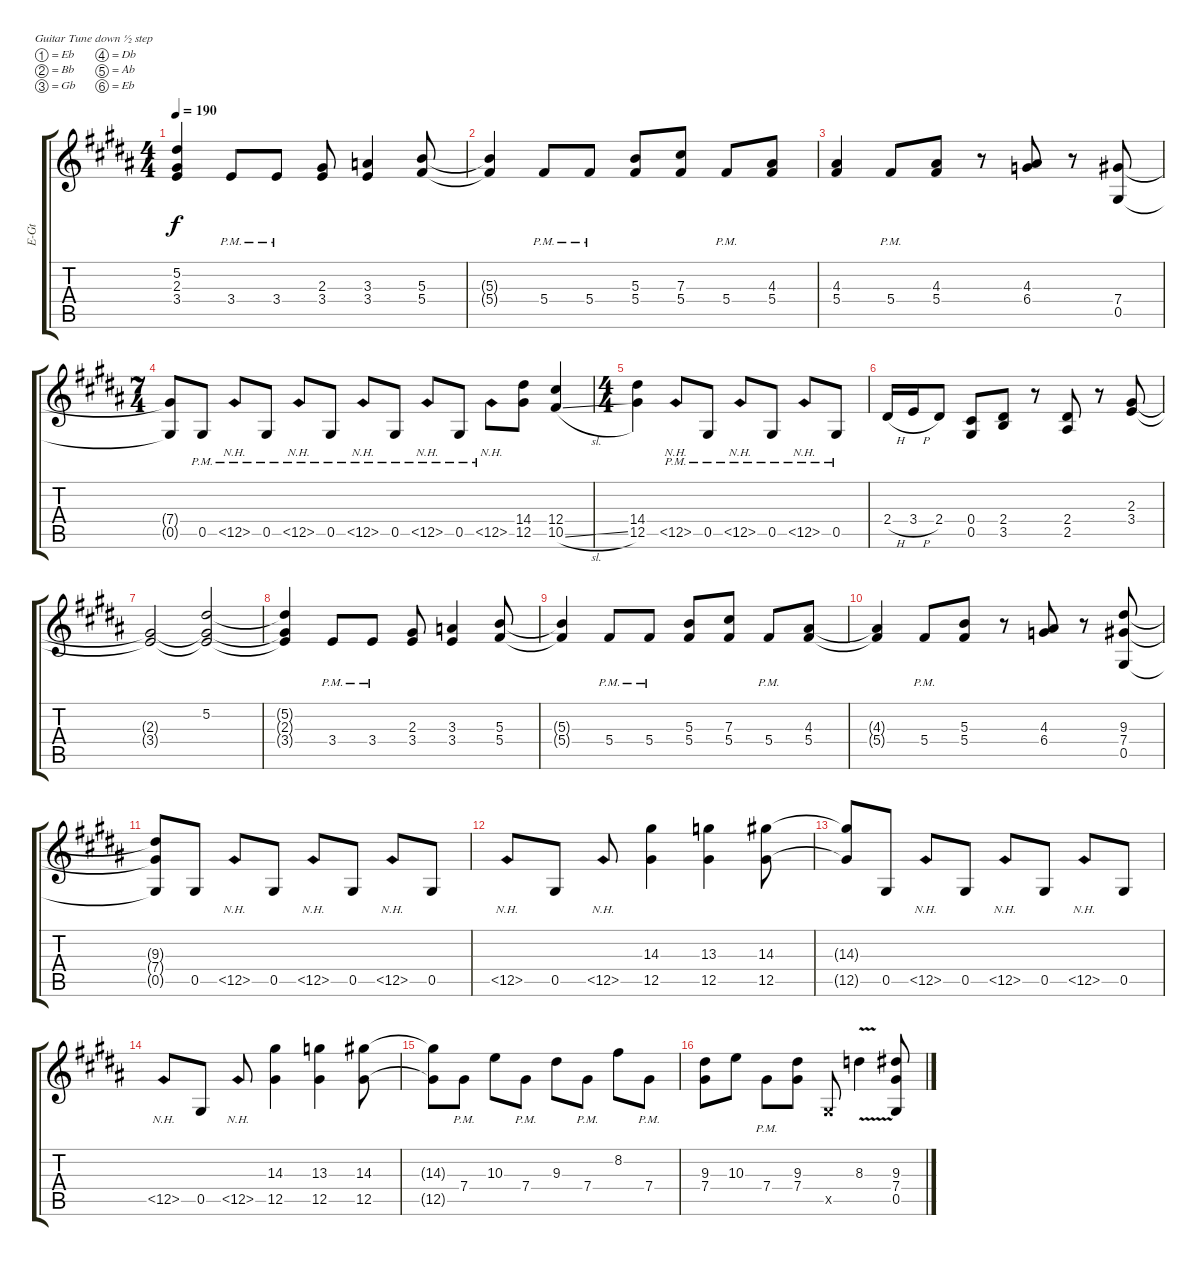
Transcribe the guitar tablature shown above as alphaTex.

\bracketExtendMode groupsimilarinstruments
\otherSystemsTrackNameOrientation horizontal
\track ("Electric Guitar" "E-Gt") {instrument overdrivenguitar}
\staff {score tabs}
\tuning (Eb4 Bb3 Gb3 Db3 Ab2 Eb2)
\ts (4 4)
\tempo 190
\clef g2
\ks b
(3.4{t acc forcenatural} 2.3{t acc forcenatural} 5.2{t acc forcenatural}).4{dy f} 3.4{pm acc forcenatural}.8 3.4{pm acc forcenatural}.8 (3.4{acc forcenatural} 2.3{acc forcenatural}).8 (3.4{acc forcenatural} 3.3{acc b}).4 (5.4{acc forcenatural} 5.3{acc forcenatural}).8 |
(5.4{t acc forcenatural} 5.3{t acc forcenatural}).4 5.4{pm acc forcenatural}.8 5.4{pm acc forcenatural}.8 (5.4{acc forcenatural} 5.3{acc forcenatural}).8 (7.3{acc forcenatural} 5.4{acc forcenatural}).8 5.4{pm acc forcenatural}.8 (5.4{acc forcenatural} 4.3{acc forcenatural}).8 |
(5.4{acc forcenatural} 4.3{acc forcenatural}).4 5.4{pm acc forcenatural}.8 (5.4{acc forcenatural} 4.3{acc forcenatural}).8 r.8 (6.4{acc b} 4.3{acc forcenatural}).8 r.8 (0.5{acc forcenatural} 7.4{acc forcenatural}).8 |
\ts (7 4)
(0.5{t acc forcenatural} 7.4{t acc forcenatural}).8 0.5{pm acc forcenatural}.8 12.5{nh pm acc forcenatural}.8 0.5{pm acc forcenatural}.8 12.5{nh pm acc forcenatural}.8 0.5{pm acc forcenatural}.8 12.5{nh pm acc forcenatural}.8 0.5{pm acc forcenatural}.8 12.5{nh pm acc forcenatural}.8 0.5{pm acc forcenatural}.8 12.5{nh pm acc forcenatural}.8 (12.5{acc forcenatural} 14.4{acc forcenatural}).8 (10.5{sl acc forcenatural} 12.4{acc forcenatural}).4 |
\ts (4 4)
(12.5{acc forcenatural} 14.4{acc forcenatural}).4 12.5{nh pm acc forcenatural}.8 0.5{pm acc forcenatural}.8 12.5{nh pm acc forcenatural}.8 0.5{pm acc forcenatural}.8 12.5{nh pm acc forcenatural}.8 0.5{pm acc forcenatural}.8 |
2.4{h acc forcenatural}.16 3.4{h acc forcenatural}.16 2.4{acc forcenatural}.8 (0.4{acc forcenatural} 0.5{acc forcenatural}).8 (3.5{acc forcenatural} 2.4{acc forcenatural}).8 r.8 (2.5{acc forcenatural} 2.4{acc forcenatural}).8 r.8 (3.4{acc forcenatural} 2.3{acc forcenatural}).8 |
(2.3{t acc forcenatural} 3.4{t acc forcenatural}).2 (5.2{acc forcenatural} 2.3{t acc forcenatural} 3.4{t acc forcenatural}).2 |
(3.4{t acc forcenatural} 2.3{t acc forcenatural} 5.2{t acc forcenatural}).4 3.4{pm acc forcenatural}.8 3.4{pm acc forcenatural}.8 (3.4{acc forcenatural} 2.3{acc forcenatural}).8 (3.4{acc forcenatural} 3.3{acc b}).4 (5.4{acc forcenatural} 5.3{acc forcenatural}).8 |
(5.4{t acc forcenatural} 5.3{t acc forcenatural}).4 5.4{pm acc forcenatural}.8 5.4{pm acc forcenatural}.8 (5.4{acc forcenatural} 5.3{acc forcenatural}).8 (7.3{acc forcenatural} 5.4{acc forcenatural}).8 5.4{pm acc forcenatural}.8 (5.4{acc forcenatural} 4.3{acc forcenatural}).8 |
(5.4{t acc forcenatural} 4.3{t acc forcenatural}).4 5.4{pm acc forcenatural}.8 (5.4{acc forcenatural} 5.3{acc forcenatural}).8 r.8 (6.4{acc b} 4.3{acc forcenatural}).8 r.8 (0.5{acc forcenatural} 7.4{acc forcenatural} 9.3{acc forcenatural}).8 |
(0.5{t acc forcenatural} 7.4{t acc forcenatural} 9.3{t acc forcenatural}).8 0.5{acc forcenatural}.8 12.5{nh acc forcenatural}.8 0.5{acc forcenatural}.8 12.5{nh acc forcenatural}.8 0.5{acc forcenatural}.8 12.5{nh acc forcenatural}.8 0.5{acc forcenatural}.8 |
12.5{nh acc forcenatural}.8 0.5{acc forcenatural}.8 12.5{nh acc forcenatural}.8 (12.5{acc forcenatural} 14.3{acc forcenatural}).4 (12.5{acc forcenatural} 13.3{acc b}).4 (12.5{acc forcenatural} 14.3{acc forcenatural}).8 |
(12.5{t acc forcenatural} 14.3{t acc forcenatural}).8 0.5{acc forcenatural}.8 12.5{nh acc forcenatural}.8 0.5{acc forcenatural}.8 12.5{nh acc forcenatural}.8 0.5{acc forcenatural}.8 12.5{nh acc forcenatural}.8 0.5{acc forcenatural}.8 |
12.5{nh acc forcenatural}.8 0.5{acc forcenatural}.8 12.5{nh acc forcenatural}.8 (12.5{acc forcenatural} 14.3{acc forcenatural}).4 (12.5{acc forcenatural} 13.3{acc b}).4 (12.5{acc forcenatural} 14.3{acc forcenatural}).8 |
(14.3{t acc forcenatural} 12.5{t acc forcenatural}).8 7.4{pm acc forcenatural}.8 10.3{acc forcenatural}.8 7.4{pm acc forcenatural}.8 9.3{acc forcenatural}.8 7.4{pm acc forcenatural}.8 8.2{acc forcenatural}.8 7.4{pm acc forcenatural}.8 |
(9.3{acc forcenatural} 7.4{acc forcenatural}).8 10.3{acc forcenatural}.8 7.4{pm acc forcenatural}.8 (7.4{acc forcenatural} 9.3{acc forcenatural}).8 0.5{x acc forcenatural}.8 8.3{v acc b}.4 (7.4{acc forcenatural} 9.3{acc forcenatural} 0.5{acc forcenatural}).8
